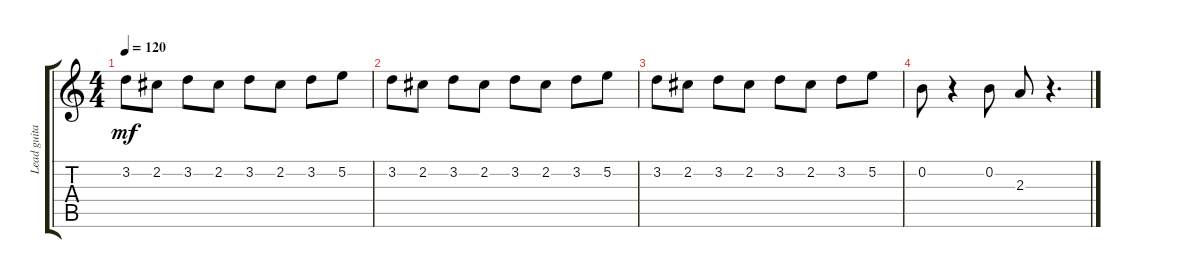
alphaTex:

\track ("Lead guitar" "Lead guita") {instrument overdrivenguitar}
\staff {score tabs}
\tuning (E4 B3 G3 D3 A2 E2) {hide}
\ts (4 4)
\tempo 120
\clef g2
\ks c
3.2.8{dy mf} 2.2.8 3.2.8 2.2.8 3.2.8 2.2.8 3.2.8 5.2.8 |
3.2.8 2.2.8 3.2.8 2.2.8 3.2.8 2.2.8 3.2.8 5.2.8 |
3.2.8 2.2.8 3.2.8 2.2.8 3.2.8 2.2.8 3.2.8 5.2.8 |
0.2.8 r.4 0.2.8 2.3.8 r.4{d}
